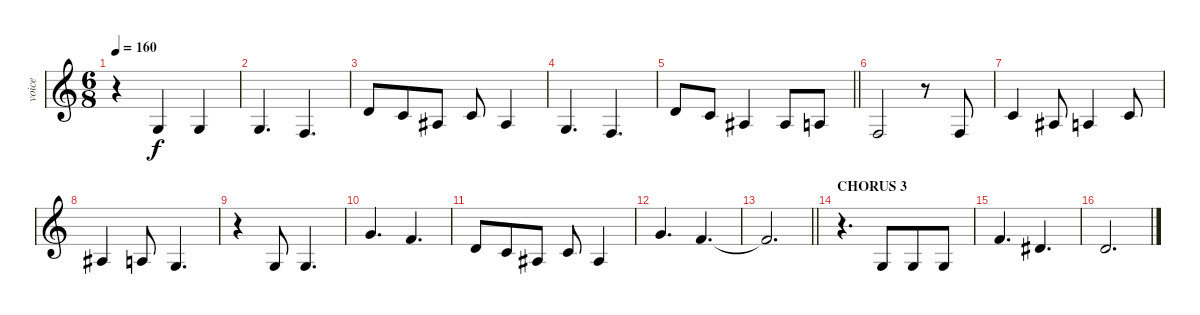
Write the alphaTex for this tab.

\track ("voice" "voice") {instrument altosax}
\staff {score}
\tuning (E4 B3 G3 D3 A2 E2) {hide}
\ts (6 8)
\tempo 160
\clef g2
\ks c
r.4{dy f} 0.3.4 0.3.4 |
0.3.4{d} 3.4.4{d} |
3.2.8 1.2.8 3.3.8 1.2.8 3.3.4 |
0.3.4{d} 3.4.4{d} |
\barLineRight lightlight
3.2.8 1.2.8 3.3.4 3.3.8 2.3.8 |
3.4.2 r.8 3.4.8 |
1.2.4 3.3.8 2.3.4 1.2.8 |
3.3.4 2.3.8 0.3.4{d} |
r.4 0.3.8 0.3.4{d} |
3.1.4{d} 1.1.4{d} |
3.2.8 1.2.8 3.3.8 1.2.8 3.3.4 |
3.1.4{d} 1.1.4{d} |
\barLineRight lightlight
1.1{t}.2{d} |
\section ("" "CHORUS 3")
r.4{d} 0.3.8 0.3.8 0.3.8 |
1.1.4{d} 4.2.4{d} |
3.2.2{d}
